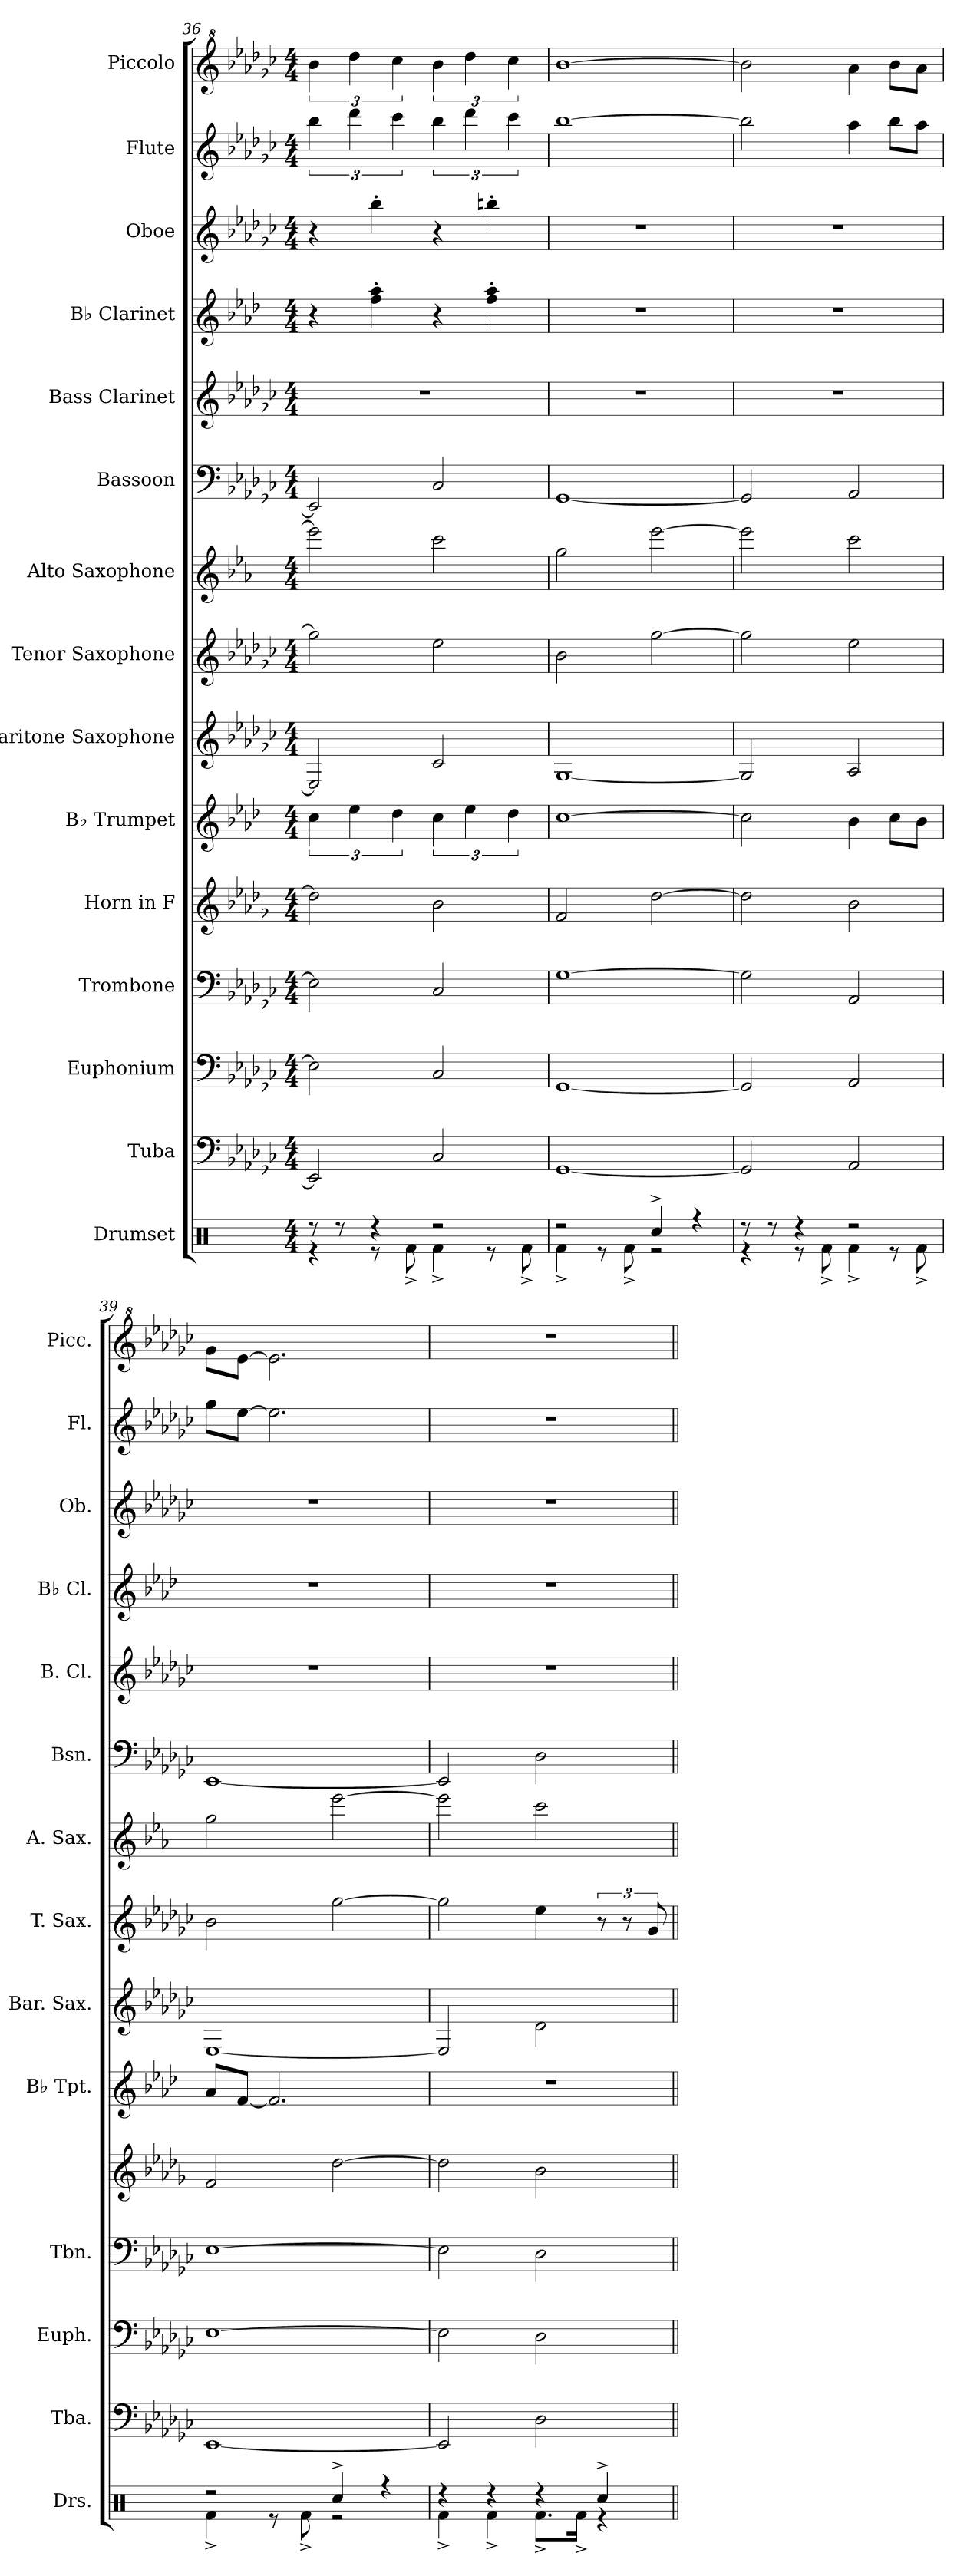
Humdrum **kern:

**kern	**kern	**kern	**kern	**kern	**kern	**kern	**kern	**kern	**kern	**kern	**kern	**kern	**kern	**kern
*part15	*part14	*part13	*part12	*part11	*part10	*part9	*part8	*part7	*part6	*part5	*part4	*part3	*part2	*part1
*staff15	*staff14	*staff13	*staff12	*staff11	*staff10	*staff9	*staff8	*staff7	*staff6	*staff5	*staff4	*staff3	*staff2	*staff1
*I"Drumset	*I"Tuba	*I"Euphonium	*I"Trombone	*I"Horn in F	*I"B♭ Trumpet	*I"Baritone Saxophone	*I"Tenor Saxophone	*I"Alto Saxophone	*I"Bassoon	*I"Bass Clarinet	*I"B♭ Clarinet	*I"Oboe	*I"Flute	*I"Piccolo
*I'Drs.	*I'Tba.	*I'Euph.	*I'Tbn.	*	*I'B♭ Tpt.	*I'Bar. Sax.	*I'T. Sax.	*I'A. Sax.	*I'Bsn.	*I'B. Cl.	*I'B♭ Cl.	*I'Ob.	*I'Fl.	*I'Picc.
!!LO:PB:g=z
*clefX	*clefF4	*clefF4	*clefF4	*clefG2	*clefG2	*clefG2	*clefG2	*clefG2	*clefF4	*clefG2	*clefG2	*clefG2	*clefG2	*clefG^2
*	*	*	*	*ITrd4c7	*ITrd1c2	*ITrd12c21	*ITrd8c14	*ITrd5c9	*	*ITrd8c14	*ITrd1c2	*	*	*ITrd-7c-12
*k[]	*k[b-e-a-d-g-c-]	*k[b-e-a-d-g-c-]	*k[b-e-a-d-g-c-]	*k[b-e-a-d-g-c-]	*k[b-e-a-d-g-c-]	*k[b-e-a-d-g-c-]	*k[b-e-a-d-g-c-]	*k[b-e-a-d-g-c-]	*k[b-e-a-d-g-c-]	*k[b-e-a-d-g-c-]	*k[b-e-a-d-g-c-]	*k[b-e-a-d-g-c-]	*k[b-e-a-d-g-c-]	*k[b-e-a-d-g-c-]
*M4/4	*M4/4	*M4/4	*M4/4	*M4/4	*M4/4	*M4/4	*M4/4	*M4/4	*M4/4	*M4/4	*M4/4	*M4/4	*M4/4	*M4/4
=36	=36	=36	=36	=36	=36	=36	=36	=36	=36	=36	=36	=36	=36	=36
*^	*	*	*	*	*	*	*	*	*	*	*	*	*	*
8r	4r	2EE-/]	2E-\]	2E-\]	2g-\]	6b-\	2EE-/]	2g-\]	2gg-\]	2EE-/]	1r	4r	4r	6bb-\	6bbb-\
8r	.	.	.	.	.	.	.	.	.	.	.	.	.	.	.
.	.	.	.	.	.	6dd-\	.	.	.	.	.	.	.	6ddd-\	6dddd-\
4r	8r	.	.	.	.	.	.	.	.	.	.	4ee-\' 4gg-\'	4bb-'\	.	.
.	.	.	.	.	.	6cc-\	.	.	.	.	.	.	.	6ccc-\	6cccc-\
.	8Rf^\	.	.	.	.	.	.	.	.	.	.	.	.	.	.
2r	4Rf^\	2C-/	2C-/	2C-/	2e-\	6b-\	2C-/	2e-\	2ee-\	2C-/	.	4r	4r	6bb-\	6bbb-\
.	.	.	.	.	.	6dd-\	.	.	.	.	.	.	.	6ddd-\	6dddd-\
.	8r	.	.	.	.	.	.	.	.	.	.	4ee-\' 4gg-\'	4bbn'\	.	.
.	.	.	.	.	.	6cc-\	.	.	.	.	.	.	.	6ccc-\	6cccc-\
.	8Rf^\	.	.	.	.	.	.	.	.	.	.	.	.	.	.
=37	=37	=37	=37	=37	=37	=37	=37	=37	=37	=37	=37	=37	=37	=37	=37
2r	4Rf^\	[1GG-	[1GG-	[1G-	2B-/	[1b-	[1GG-	2B-\	2b-\	[1GG-	1r	1r	1r	[1bb-	[1bbb-
.	8r	.	.	.	.	.	.	.	.	.	.	.	.	.	.
.	8Rf^\	.	.	.	.	.	.	.	.	.	.	.	.	.	.
4Rcc^/	2r	.	.	.	[2g-\	.	.	[2g-\	[2gg-\	.	.	.	.	.	.
4r	.	.	.	.	.	.	.	.	.	.	.	.	.	.	.
=38	=38	=38	=38	=38	=38	=38	=38	=38	=38	=38	=38	=38	=38	=38	=38
8r	4r	2GG-/]	2GG-/]	2G-\]	2g-\]	2b-\]	2GG-/]	2g-\]	2gg-\]	2GG-/]	1r	1r	1r	2bb-\]	2bbb-\]
8r	.	.	.	.	.	.	.	.	.	.	.	.	.	.	.
4r	8r	.	.	.	.	.	.	.	.	.	.	.	.	.	.
.	8Rf^\	.	.	.	.	.	.	.	.	.	.	.	.	.	.
2r	4Rf^\	2AA-/	2AA-/	2AA-/	2e-\	4a-\	2AA-/	2e-\	2ee-\	2AA-/	.	.	.	4aa-\	4aaa-\
.	8r	.	.	.	.	8b-\L	.	.	.	.	.	.	.	8bb-\L	8bbb-\L
.	8Rf^\	.	.	.	.	8a-\J	.	.	.	.	.	.	.	8aa-\J	8aaa-\J
=39	=39	=39	=39	=39	=39	=39	=39	=39	=39	=39	=39	=39	=39	=39	=39
2r	4Rf^\	[1EE-	[1E-	[1E-	2B-/	8g-/L	[1EE-	2B-\	2b-\	[1EE-	1r	1r	1r	8gg-\L	8ggg-\L
.	.	.	.	.	.	[8e-/J	.	.	.	.	.	.	.	[8ee-\J	[8eee-\J
.	8r	.	.	.	.	2.e-/]	.	.	.	.	.	.	.	2.ee-\]	2.eee-\]
.	8Rf^\	.	.	.	.	.	.	.	.	.	.	.	.	.	.
4Rcc^/	2r	.	.	.	[2g-\	.	.	[2g-\	[2gg-\	.	.	.	.	.	.
4r	.	.	.	.	.	.	.	.	.	.	.	.	.	.	.
=40	=40	=40	=40	=40	=40	=40	=40	=40	=40	=40	=40	=40	=40	=40	=40
4r	4Rf^\	2EE-/]	2E-\]	2E-\]	2g-\]	1r	2EE-/]	2g-\]	2gg-\]	2EE-/]	1r	1r	1r	1r	1r
4r	4Rf^\	.	.	.	.	.	.	.	.	.	.	.	.	.	.
4r	8.Rf^\L	2D-\	2D-\	2D-\	2e-\	.	2D-\	4e-\	2ee-\	2D-\	.	.	.	.	.
.	16Rf^\Jk	.	.	.	.	.	.	.	.	.	.	.	.	.	.
4Rcc^/	4r	.	.	.	.	.	.	12r	.	.	.	.	.	.	.
.	.	.	.	.	.	.	.	12r	.	.	.	.	.	.	.
.	.	.	.	.	.	.	.	12G-/	.	.	.	.	.	.	.
*v	*v	*	*	*	*	*	*	*	*	*	*	*	*	*	*
=||	=||	=||	=||	=||	=||	=||	=||	=||	=||	=||	=||	=||	=||	=||
*-	*-	*-	*-	*-	*-	*-	*-	*-	*-	*-	*-	*-	*-	*-
